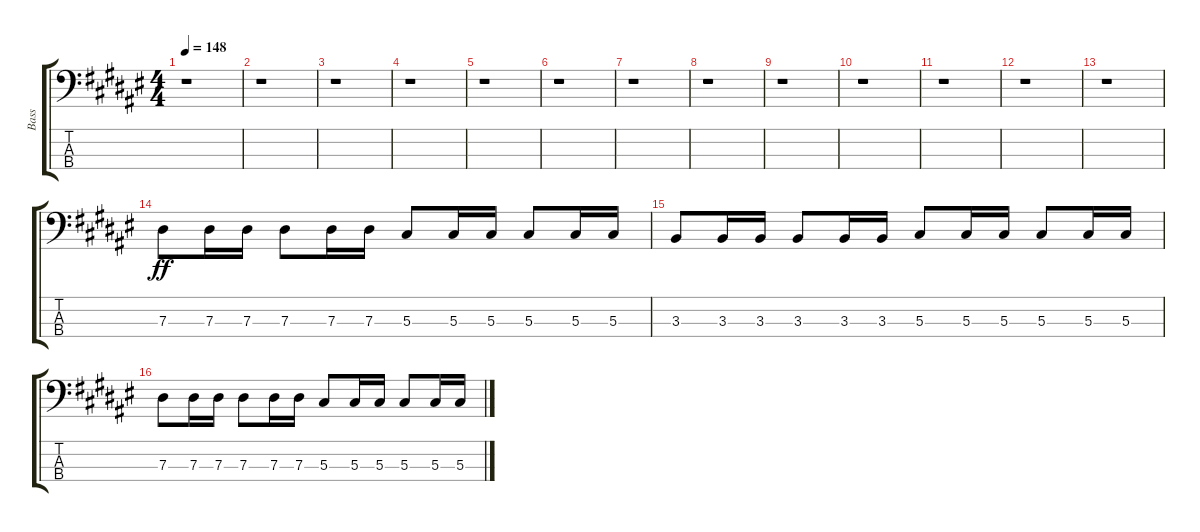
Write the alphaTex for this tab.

\track ("Bass" "Bass") {instrument synthbass1}
\staff {score tabs}
\tuning (Gb2 Db2 Ab1 Eb1) {hide}
\ts (4 4)
\tempo 148
\clef f4
\ks d#minor
r.1{dy ff instrument synthbass1} |
r.1 |
r.1 |
r.1 |
r.1 |
r.1 |
r.1 |
r.1 |
r.1 |
r.1 |
r.1 |
r.1 |
r.1 |
7.3.8 7.3.16 7.3.16 7.3.8 7.3.16 7.3.16 5.3.8 5.3.16 5.3.16 5.3.8 5.3.16 5.3.16 |
3.3.8 3.3.16 3.3.16 3.3.8 3.3.16 3.3.16 5.3.8 5.3.16 5.3.16 5.3.8 5.3.16 5.3.16 |
7.3.8 7.3.16 7.3.16 7.3.8 7.3.16 7.3.16 5.3.8 5.3.16 5.3.16 5.3.8 5.3.16 5.3.16
